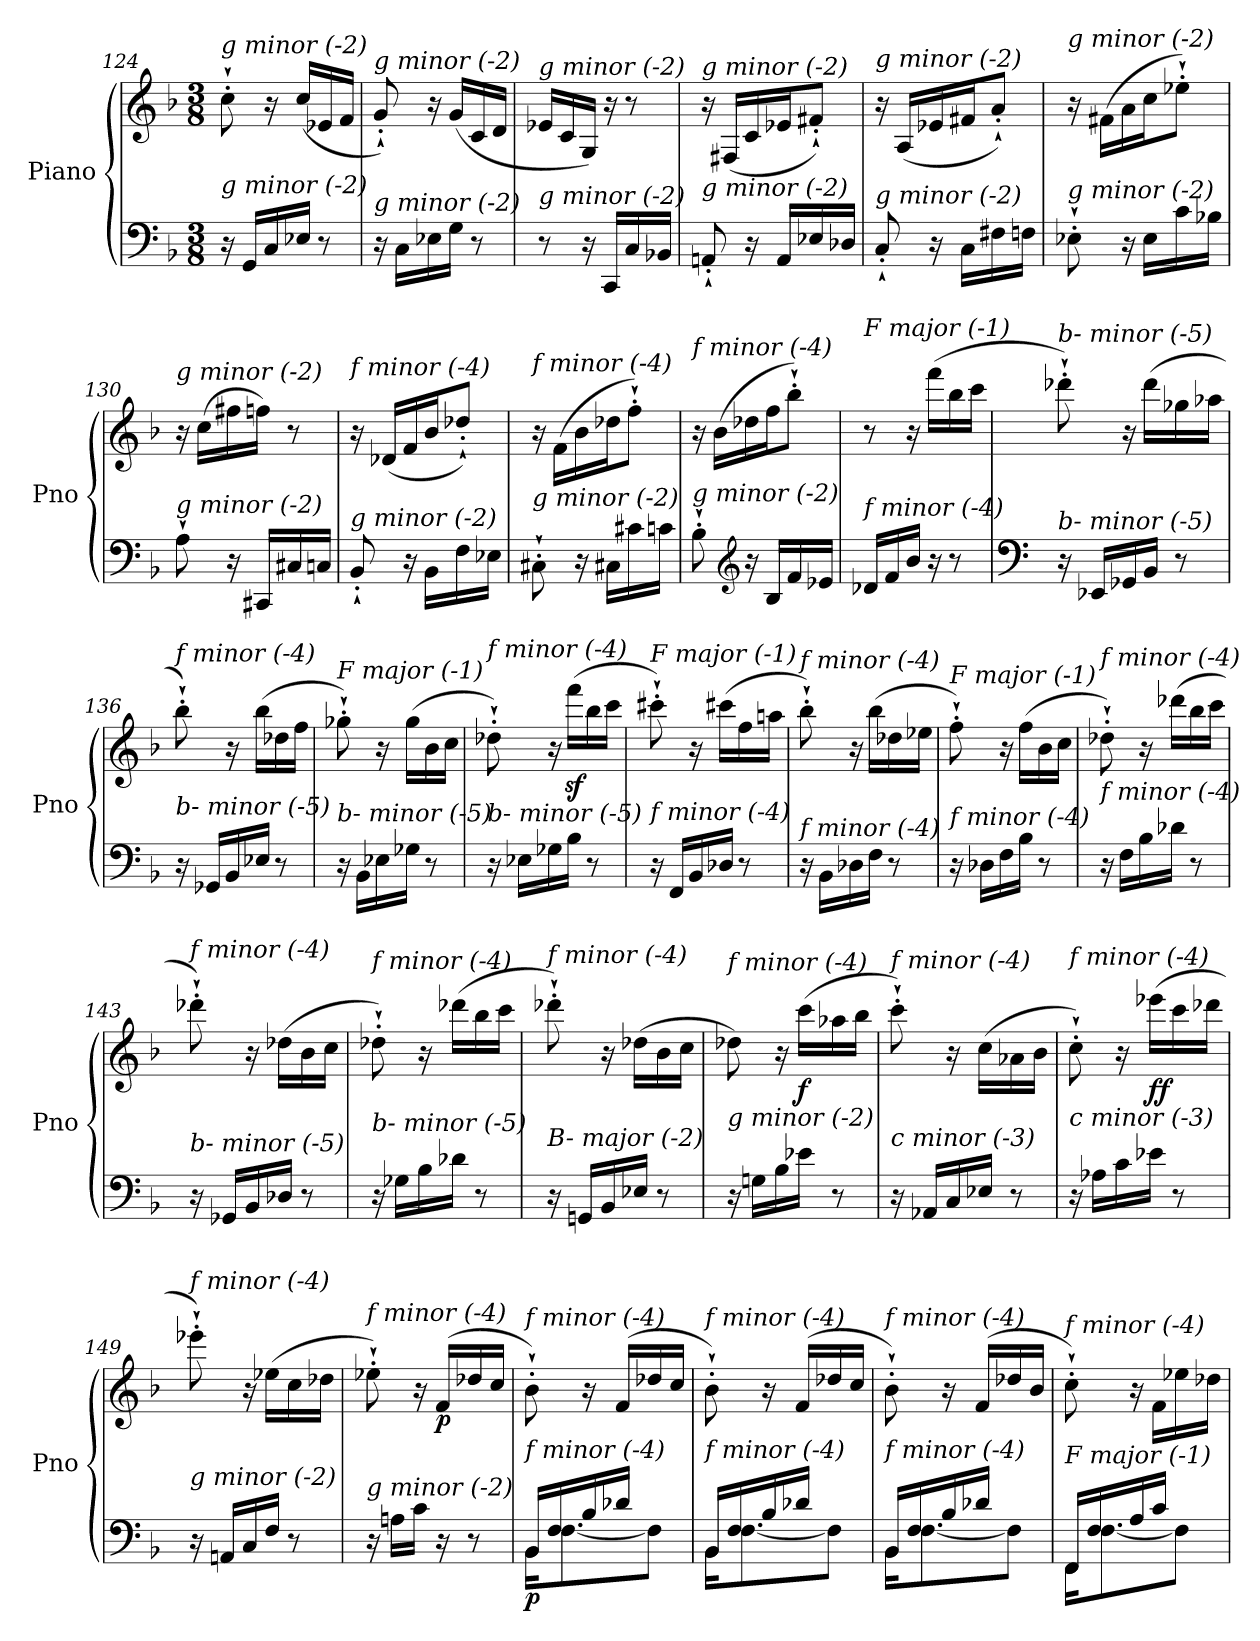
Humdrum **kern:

**kern	**kern	**dynam
*part1	*part1	*part1
*staff2	*staff1	*staff1/2
*I"Piano	*	*
*I'Pno	*	*
*clefF4	*clefG2	*
*k[b-]	*k[b-]	*
*M3/8	*M3/8	*
=124	=124	=124
!	!LO:TX:i:t=g minor (-2)	!
!LO:TX:i:t=g minor (-2)	!	!
16r	8cc'`\	.
16GG/LL	.	.
16C/	16r	.
16E-X/JJ	(<16cc/LL	.
8r	16e-X/	.
.	16f/JJ	.
!!LO:LB:g=z
=125	=125	=125
!	!LO:TX:i:t=g minor (-2)	!
!LO:TX:i:t=g minor (-2)	!	!
16r	8g'`/)	.
16C\LL	.	.
16E-X\	16r	.
16G\JJ	(<16g/LL	.
8r	16c/	.
.	16d/JJ	.
=126	=126	=126
!	!LO:TX:i:t=g minor (-2)	!
!LO:TX:i:t=g minor (-2)	!	!
8r	16e-X/LL	.
.	16c/	.
16r	16G/JJ)	.
16CC/LL	16r	.
16C/	8r	.
16BB-X/JJ	.	.
=127	=127	=127
!	!LO:TX:i:t=g minor (-2)	!
!LO:TX:i:t=g minor (-2)	!	!
8AAn'`/	16r	.
.	(<16F#Xi/LL	.
16r	16c/	.
16AA/LL	16e-X/J	.
16E-X/	8f#X'`i/J)	.
16D-Xj/JJ	.	.
=128	=128	=128
!	!LO:TX:i:t=g minor (-2)	!
!LO:TX:i:t=g minor (-2)	!	!
8C'`/	16r	.
.	(<16A/LL	.
16r	16e-X/	.
16C\LL	16f#Xi/J	.
16F#Xi\	8a'`/J)	.
16F\JJ	.	.
=129	=129	=129
!	!LO:TX:i:t=g minor (-2)	!
!LO:TX:i:t=g minor (-2)	!	!
8E-X'`\	16r	.
.	(>16f#Xi\LL	.
16r	16a\	.
16E-\LL	16cc\J	.
16c\	8ee-X'`\J)	.
16B-X\JJ	.	.
!!LO:LB:g=z
=130	=130	=130
!	!LO:TX:i:t=g minor (-2)	!
!LO:TX:i:t=g minor (-2)	!	!
8A`\	16r	.
.	(>16cc\LL	.
16r	16ff#Xi\	.
16CC#Xi/LL	16ff\JJ)	.
16C#Xi/	8r	.
16C/JJ	.	.
=131	=131	=131
!	!LO:TX:i:t=f minor (-4)	!
!LO:TX:i:t=g minor (-2)	!	!
8BB-'`/	16r	.
.	(<16d-X/LL	.
16r	16f/	.
16BB-\LL	16b-/J	.
16F\	8dd-X'`/J)	.
16E-X\JJ	.	.
=132	=132	=132
!	!LO:TX:i:t=f minor (-4)	!
!LO:TX:i:t=g minor (-2)	!	!
8C#X'`i\	16r	.
.	(>16f\LL	.
16r	16b-\	.
16C#Xi\LL	16dd-X\J	.
16c#Xi\	8ff'`\J)	.
16c\JJ	.	.
=133	=133	=133
!	!LO:TX:i:t=f minor (-4)	!
!LO:TX:i:t=g minor (-2)	!	!
8B-'`\	16r	.
.	(>16b-\LL	.
*clefG2	*	*
16r	16dd-X\	.
16B-/LL	16ff\J	.
16f/	8bb-'`\J)	.
16e-X/JJ	.	.
=134	=134	=134
!	!LO:TX:i:t=F major (-1)	!
!LO:TX:i:t=f minor (-4)	!	!
16d-X/LL	8r	.
16f/	.	.
16b-/JJ	16r	.
16r	(>16fff\LL	.
8r	16bb-\	.
.	16ccc\JJ	.
!!LO:LB:g=z
=135	=135	=135
*clefF4	*	*
!	!LO:TX:i:t=b- minor (-5)	!
!LO:TX:i:t=b- minor (-5)	!	!
16r	8ddd-X'`\)	.
16EE-X/LL	.	.
16GG-X/	16r	.
16BB-/JJ	(>16ddd-\LL	.
8r	16gg-X\	.
.	16aa-X\JJ	.
=136	=136	=136
!	!LO:TX:i:t=f minor (-4)	!
!LO:TX:i:t=b- minor (-5)	!	!
16r	8bb-'`\)	.
16GG-X/LL	.	.
16BB-/	16r	.
16E-X/JJ	(>16bb-\LL	.
8r	16dd-X\	.
.	16ff\JJ	.
=137	=137	=137
!	!LO:TX:i:t=F major (-1)	!
!LO:TX:i:t=b- minor (-5)	!	!
16r	8gg-X'`\)	.
16BB-\LL	.	.
16E-X\	16r	.
16G-X\JJ	(>16gg-\LL	.
8r	16b-\	.
.	16cc\JJ	.
=138	=138	=138
!	!LO:TX:i:t=f minor (-4)	!
!LO:TX:i:t=b- minor (-5)	!	!
16r	8dd-X'`\)	.
16E-X\LL	.	.
16G-X\	16r	.
16B-\JJ	(>16fffz<\LL	.
8r	16bb-\	.
.	16ccc\JJ	.
=139	=139	=139
!	!LO:TX:i:t=F major (-1)	!
!LO:TX:i:t=f minor (-4)	!	!
16r	8ccc#X'`i\)	.
16FF/LL	.	.
16BB-/	16r	.
16D-X/JJ	(>16ccc#Xi\LL	.
8r	16ff\	.
.	16aan\JJ	.
!!LO:LB:g=z
=140	=140	=140
!	!LO:TX:i:t=f minor (-4)	!
!LO:TX:i:t=f minor (-4)	!	!
16r	8bb-'`\)	.
16BB-\LL	.	.
16D-X\	16r	.
!	!	!LO:DY:b
16F\JJ	(>16bb-\LL	other-dynamics
8r	16dd-X\	.
.	16ee-X\JJ	.
=141	=141	=141
!	!LO:TX:i:t=F major (-1)	!
!LO:TX:i:t=f minor (-4)	!	!
16r	8ff'`\)	.
16D-X\LL	.	.
16F\	16r	.
16B-\JJ	(>16ff\LL	.
8r	16b-\	.
.	16cc\JJ	.
=142	=142	=142
!	!LO:TX:i:t=f minor (-4)	!
!LO:TX:i:t=f minor (-4)	!	!
16r	8dd-X'`\)	.
16F\LL	.	.
16B-\	16r	.
16d-X\JJ	(>16ddd-X\LL	.
8r	16bb-\	.
.	16ccc\JJ	.
=143	=143	=143
!	!LO:TX:i:t=f minor (-4)	!
!LO:TX:i:t=b- minor (-5)	!	!
16r	8ddd-X'`\)	.
16GG-X/LL	.	.
16BB-/	16r	.
16D-X/JJ	(>16dd-X\LL	.
8r	16b-\	.
.	16cc\JJ	.
=144	=144	=144
!	!LO:TX:i:t=f minor (-4)	!
!LO:TX:i:t=b- minor (-5)	!	!
16r	8dd-X'`\)	.
16G-X\LL	.	.
16B-\	16r	.
16d-X\JJ	(>16ddd-X\LL	.
8r	16bb-\	.
.	16ccc\JJ	.
!!LO:PB:g=z
=145	=145	=145
!	!LO:TX:i:t=f minor (-4)	!
!LO:TX:i:t=B- major (-2)	!	!
16r	8ddd-X'`\)	.
16GGn/LL	.	.
16BB-/	16r	.
16E-X/JJ	(>16dd-X\LL	.
8r	16b-\	.
.	16cc\JJ	.
=146	=146	=146
!	!LO:TX:i:t=f minor (-4)	!
!LO:TX:i:t=g minor (-2)	!	!
16r	8dd-X\)	.
16Gn\LL	.	.
16B-\	16r	.
!	!	!LO:DY:b
16e-X\JJ	(>16ccc\LL	f
8r	16aa-X\	.
.	16bb-\JJ	.
=147	=147	=147
!	!LO:TX:i:t=f minor (-4)	!
!LO:TX:i:t=c minor (-3)	!	!
16r	8ccc'`\)	.
16AA-X/LL	.	.
16C/	16r	.
16E-X/JJ	(>16cc\LL	.
8r	16a-X\	.
.	16b-\JJ	.
=148	=148	=148
!	!LO:TX:i:t=f minor (-4)	!
!LO:TX:i:t=c minor (-3)	!	!
16r	8cc'`\)	.
16A-X\LL	.	.
16c\	16r	.
!	!	!LO:DY:b
16e-X\JJ	(>16eee-X\LL	ff
8r	16ccc\	.
.	16ddd-X\JJ	.
=149	=149	=149
!	!LO:TX:i:t=f minor (-4)	!
!LO:TX:i:t=g minor (-2)	!	!
16r	8eee-X'`\)	.
16AAn/LL	.	.
16C/	16r	.
16F/JJ	(>16ee-X\LL	.
8r	16cc\	.
.	16dd-X\JJ	.
!!LO:LB:g=z
=150	=150	=150
!	!LO:TX:i:t=f minor (-4)	!
!LO:TX:i:t=g minor (-2)	!	!
16r	8ee-X'`\)	.
16An\LL	.	.
16c\JJ	16r	.
!	!	!LO:DY:b
16r	(<16f/LL	p
8r	16dd-X/	.
.	16cc/JJ	.
=151	=151	=151
*^	*	*
!	!	!LO:TX:i:t=f minor (-4)	!
!LO:TX:i:t=f minor (-4)	!	!	!
!	!	!	!LO:DY:b=2
16BB-/LL	16BB-\KL	8b-'`\)	p
16F/	[8.F\	.	.
16B-/	.	16r	.
16d-X/JJ	.	(<16f/LL	.
8ryy	8F\J]	16dd-X/	.
.	.	16cc/JJ	.
=152	=152	=152	=152
!	!	!LO:TX:i:t=f minor (-4)	!
!LO:TX:i:t=f minor (-4)	!	!	!
16BB-/LL	16BB-\KL	8b-'`\)	.
16F/	[8.F\	.	.
16B-/	.	16r	.
16d-X/JJ	.	(<16f/LL	.
8ryy	8F\J]	16dd-X/	.
.	.	16cc/JJ	.
=153	=153	=153	=153
!	!	!LO:TX:i:t=f minor (-4)	!
!LO:TX:i:t=f minor (-4)	!	!	!
16BB-/LL	16BB-\KL	8b-'`\)	.
16F/	[8.F\	.	.
16B-/	.	16r	.
16d-X/JJ	.	(<16f/LL	.
8ryy	8F\J]	16dd-X/	.
.	.	16b-/JJ	.
!!LO:LB:g=z
=154	=154	=154	=154
!	!	!LO:TX:i:t=f minor (-4)	!
!LO:TX:i:t=F major (-1)	!	!	!
16FF/LL	16FF\KL	8cc'`\)	.
16F/	[8.F\	.	.
16A/	.	16r	.
16c/JJ	.	16f\LL	.
8ryy	8F\J]	16ee-X\	.
.	.	16dd-X\JJ	.
*v	*v	*	*
=	=	=
*-	*-	*-
